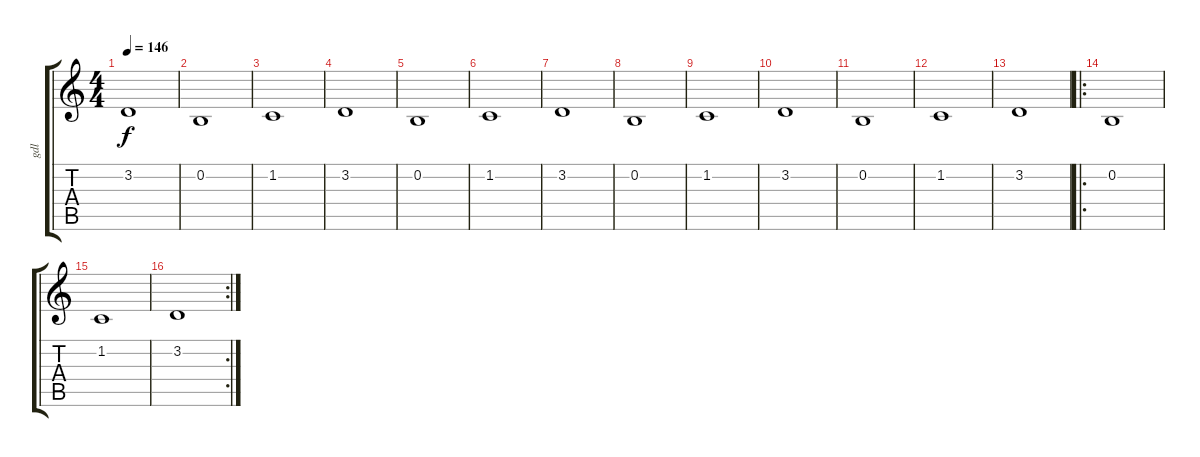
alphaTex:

\track ("gdl" "gdl") {instrument stringensemble1}
\staff {score tabs}
\tuning (E4 B3 G3 D3 A2 E2) {hide}
\ts (4 4)
\tempo 146
\clef g2
\ks c
3.2.1{dy f} |
0.2.1 |
1.2.1 |
3.2.1 |
0.2.1 |
1.2.1 |
3.2.1 |
0.2.1 |
1.2.1 |
3.2.1 |
0.2.1 |
1.2.1 |
3.2.1 |
\ro
0.2.1 |
1.2.1 |
\rc 2
3.2.1
